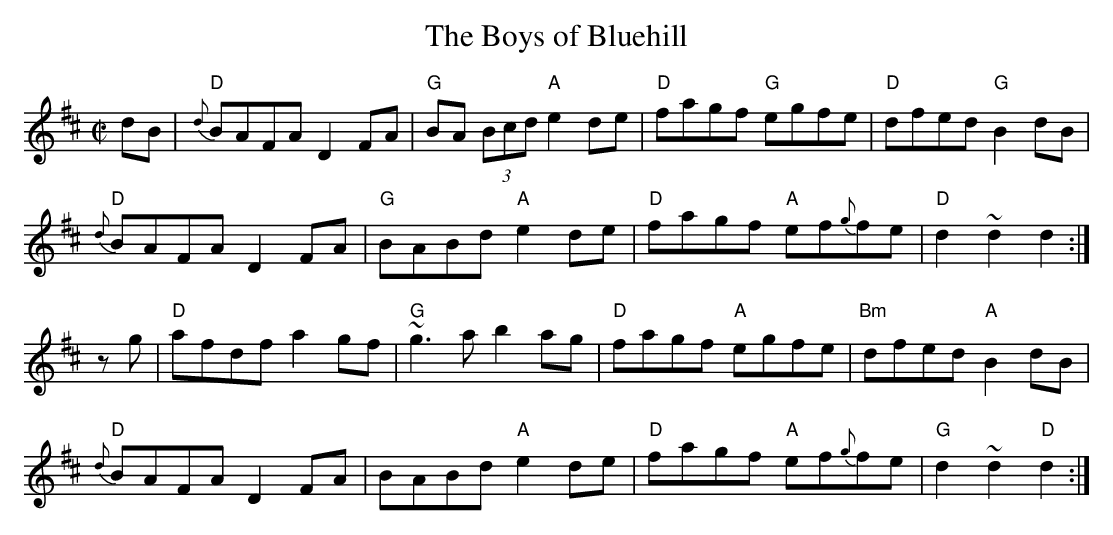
X:1
T:Boys of Bluehill, The
L:1/8
M:4/4
M:C|
K:D
dB|"D"{d}BAFA D2FA|"G"BA (3Bcd "A"e2de|"D"fagf "G"egfe|"D"dfed "G"B2dB|
"D"{d}BAFA D2FA|"G"BABd "A"e2de|"D"fagf "A"ef{g}fe|"D"d2 ~d2 d2:|
zg|"D"afdf a2gf|"G"~g3a b2ag|"D"fagf "A"egfe|"Bm"dfed "A"B2dB|
"D"{d}BAFA D2FA|BABd "A"e2de|"D"fagf "A"ef{g}fe|"G"d2 ~d2 "D"d2:|
